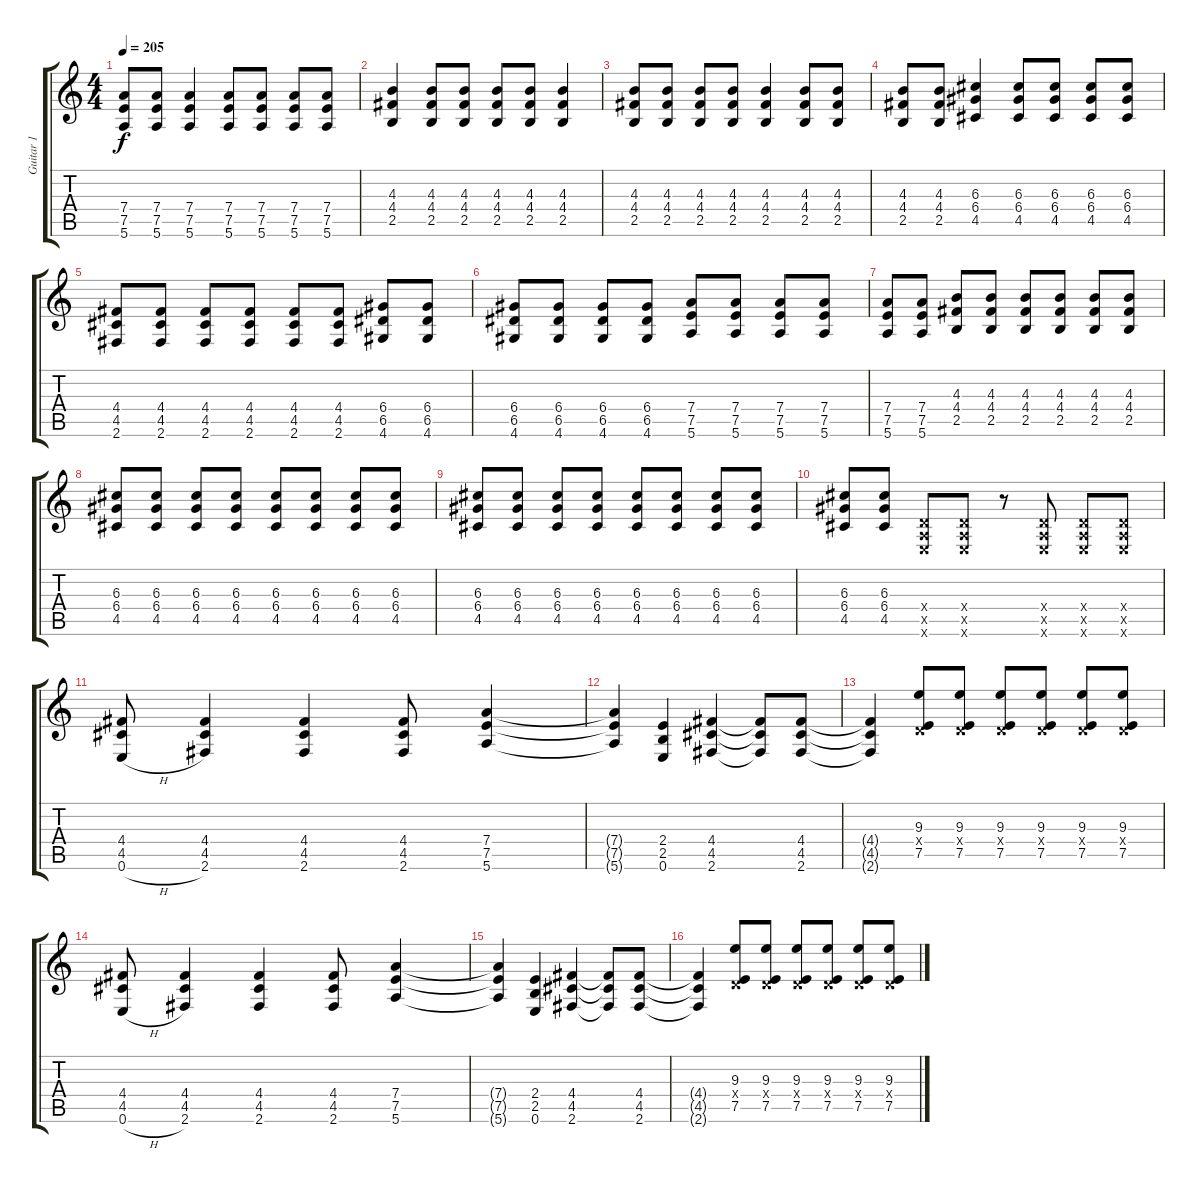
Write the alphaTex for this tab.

\track ("Guitar 1" "Guitar 1") {instrument overdrivenguitar}
\staff {score tabs}
\tuning (E4 B3 G3 D3 A2 E2) {hide}
\ts (4 4)
\tempo 205
\clef g2
\ks c
(7.4 7.5 5.6).8{dy f} (7.4 7.5 5.6).8 (7.4 7.5 5.6).4 (7.4 7.5 5.6).8 (7.4 7.5 5.6).8 (7.4 7.5 5.6).8 (7.4 7.5 5.6).8 |
(4.3 4.4 2.5).4 (4.3 4.4 2.5).8 (4.3 4.4 2.5).8 (4.3 4.4 2.5).8 (4.3 4.4 2.5).8 (4.3 4.4 2.5).4 |
(4.3 4.4 2.5).8 (4.3 4.4 2.5).8 (4.3 4.4 2.5).8 (4.3 4.4 2.5).8 (4.3 4.4 2.5).4 (4.3 4.4 2.5).8 (4.3 4.4 2.5).8 |
(4.3 4.4 2.5).8 (4.3 4.4 2.5).8 (6.3 6.4 4.5).4 (6.3 6.4 4.5).8 (6.3 6.4 4.5).8 (6.3 6.4 4.5).8 (6.3 6.4 4.5).8 |
(4.4 4.5 2.6).8 (4.4 4.5 2.6).8 (4.4 4.5 2.6).8 (4.4 4.5 2.6).8 (4.4 4.5 2.6).8 (4.4 4.5 2.6).8 (6.4 6.5 4.6).8 (6.4 6.5 4.6).8 |
(6.4 6.5 4.6).8 (6.4 6.5 4.6).8 (6.4 6.5 4.6).8 (6.4 6.5 4.6).8 (7.4 7.5 5.6).8 (7.4 7.5 5.6).8 (7.4 7.5 5.6).8 (7.4 7.5 5.6).8 |
(7.4 7.5 5.6).8 (7.4 7.5 5.6).8 (4.3 4.4 2.5).8 (4.3 4.4 2.5).8 (4.3 4.4 2.5).8 (4.3 4.4 2.5).8 (4.3 4.4 2.5).8 (4.3 4.4 2.5).8 |
(6.3 6.4 4.5).8 (6.3 6.4 4.5).8 (6.3 6.4 4.5).8 (6.3 6.4 4.5).8 (6.3 6.4 4.5).8 (6.3 6.4 4.5).8 (6.3 6.4 4.5).8 (6.3 6.4 4.5).8 |
(6.3 6.4 4.5).8 (6.3 6.4 4.5).8 (6.3 6.4 4.5).8 (6.3 6.4 4.5).8 (6.3 6.4 4.5).8 (6.3 6.4 4.5).8 (6.3 6.4 4.5).8 (6.3 6.4 4.5).8 |
(6.3 6.4 4.5).8 (6.3 6.4 4.5).8 (0.4{x} 0.5{x} 0.6{x}).8 (0.4{x} 0.5{x} 0.6{x}).8 r.8 (0.4{x} 0.5{x} 0.6{x}).8 (0.4{x} 0.5{x} 0.6{x}).8 (0.4{x} 0.5{x} 0.6{x}).8 |
(4.4 4.5 0.6{h}).8 (4.4 4.5 2.6).4 (4.4 4.5 2.6).4 (4.4 4.5 2.6).8 (7.4 7.5 5.6).4 |
(7.4{t} 7.5{t} 5.6{t}).4 (2.4 2.5 0.6).4 (4.4 4.5 2.6).4 (4.4{t} 4.5{t} 2.6{t}).8 (4.4 4.5 2.6).8 |
(4.4{t} 4.5{t} 2.6{t}).4 (9.3 0.4{x} 7.5).8 (9.3 0.4{x} 7.5).8 (9.3 0.4{x} 7.5).8 (9.3 0.4{x} 7.5).8 (9.3 0.4{x} 7.5).8 (9.3 0.4{x} 7.5).8 |
(4.4 4.5 0.6{h}).8 (4.4 4.5 2.6).4 (4.4 4.5 2.6).4 (4.4 4.5 2.6).8 (7.4 7.5 5.6).4 |
(7.4{t} 7.5{t} 5.6{t}).4 (2.4 2.5 0.6).4 (4.4 4.5 2.6).4 (4.4{t} 4.5{t} 2.6{t}).8 (4.4 4.5 2.6).8 |
(4.4{t} 4.5{t} 2.6{t}).4 (9.3 0.4{x} 7.5).8 (9.3 0.4{x} 7.5).8 (9.3 0.4{x} 7.5).8 (9.3 0.4{x} 7.5).8 (9.3 0.4{x} 7.5).8 (9.3 0.4{x} 7.5).8
